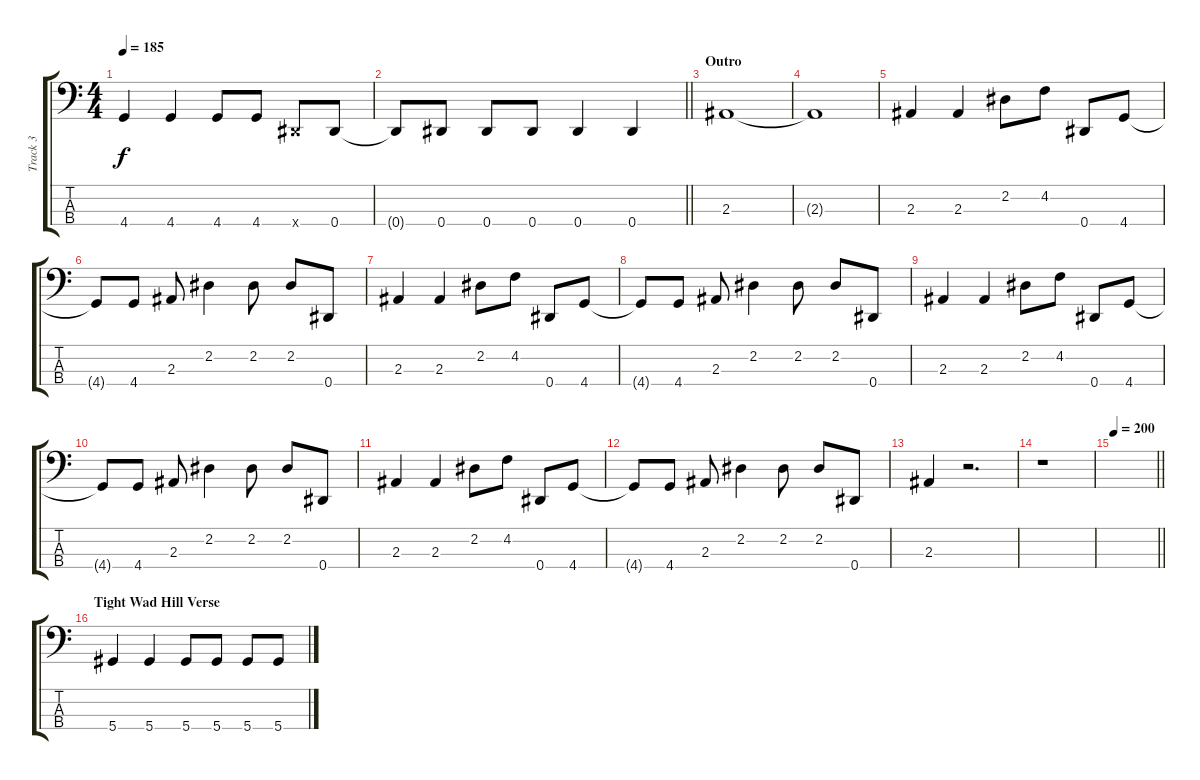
\track ("Track 3" "Track 3") {instrument electricbassfinger}
\staff {score tabs}
\tuning (Gb2 Db2 Ab1 Eb1) {hide}
\ts (4 4)
\tempo 185
\clef f4
\ks c
4.4.4{dy f} 4.4.4 4.4.8 4.4.8 0.4{x}.8 0.4.8 |
\barLineRight lightlight
0.4{t}.8 0.4.8 0.4.8 0.4.8 0.4.4 0.4.4 |
\section ("" "Outro")
2.3.1 |
2.3{t}.1 |
2.3.4 2.3.4 2.2.8 4.2.8 0.4.8 4.4.8 |
4.4{t}.8 4.4.8 2.3.8 2.2.4 2.2.8 2.2.8 0.4.8 |
2.3.4 2.3.4 2.2.8 4.2.8 0.4.8 4.4.8 |
4.4{t}.8 4.4.8 2.3.8 2.2.4 2.2.8 2.2.8 0.4.8 |
2.3.4 2.3.4 2.2.8 4.2.8 0.4.8 4.4.8 |
4.4{t}.8 4.4.8 2.3.8 2.2.4 2.2.8 2.2.8 0.4.8 |
2.3.4 2.3.4 2.2.8 4.2.8 0.4.8 4.4.8 |
4.4{t}.8 4.4.8 2.3.8 2.2.4 2.2.8 2.2.8 0.4.8 |
2.3.4 r.2{d} |
r.1 |
\tempo 200
\barLineRight lightlight
|
\section ("" "Tight Wad Hill Verse")
5.4.4 5.4.4 5.4.8 5.4.8 5.4.8 5.4.8
